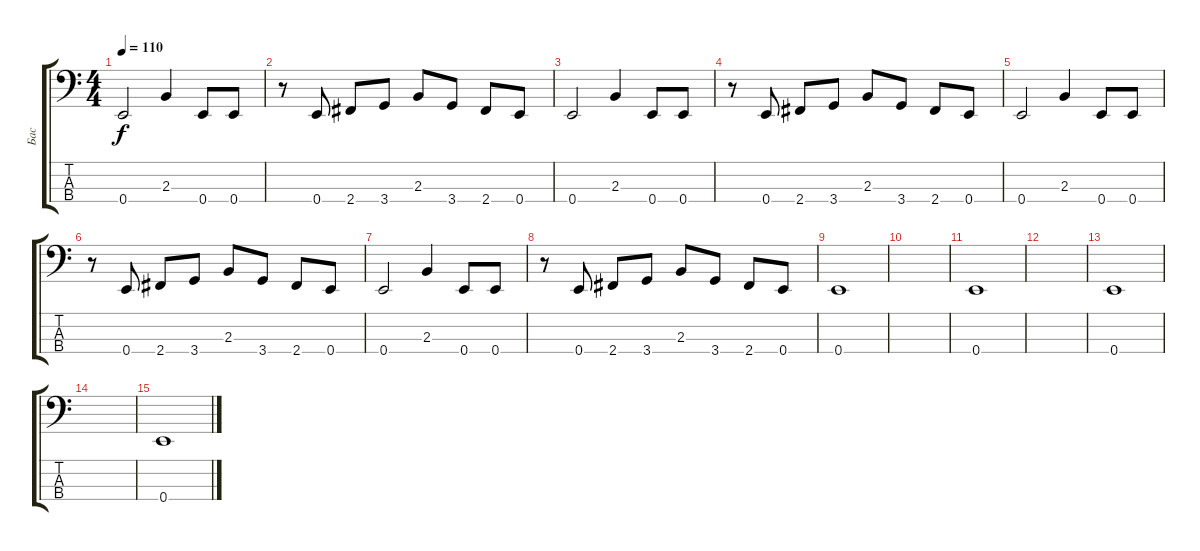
\track ("Бас" "Бас") {instrument electricbassfinger}
\staff {score tabs}
\tuning (G2 D2 A1 E1) {hide}
\ts (4 4)
\tempo 110
\clef f4
\ks c
0.4.2{dy f} 2.3.4 0.4.8 0.4.8 |
r.8 0.4.8 2.4.8 3.4.8 2.3.8 3.4.8 2.4.8 0.4.8 |
0.4.2 2.3.4 0.4.8 0.4.8 |
r.8 0.4.8 2.4.8 3.4.8 2.3.8 3.4.8 2.4.8 0.4.8 |
0.4.2 2.3.4 0.4.8 0.4.8 |
r.8 0.4.8 2.4.8 3.4.8 2.3.8 3.4.8 2.4.8 0.4.8 |
0.4.2 2.3.4 0.4.8 0.4.8 |
r.8 0.4.8 2.4.8 3.4.8 2.3.8 3.4.8 2.4.8 0.4.8 |
0.4.1 |
|
0.4.1 |
|
0.4.1 |
|
0.4.1
